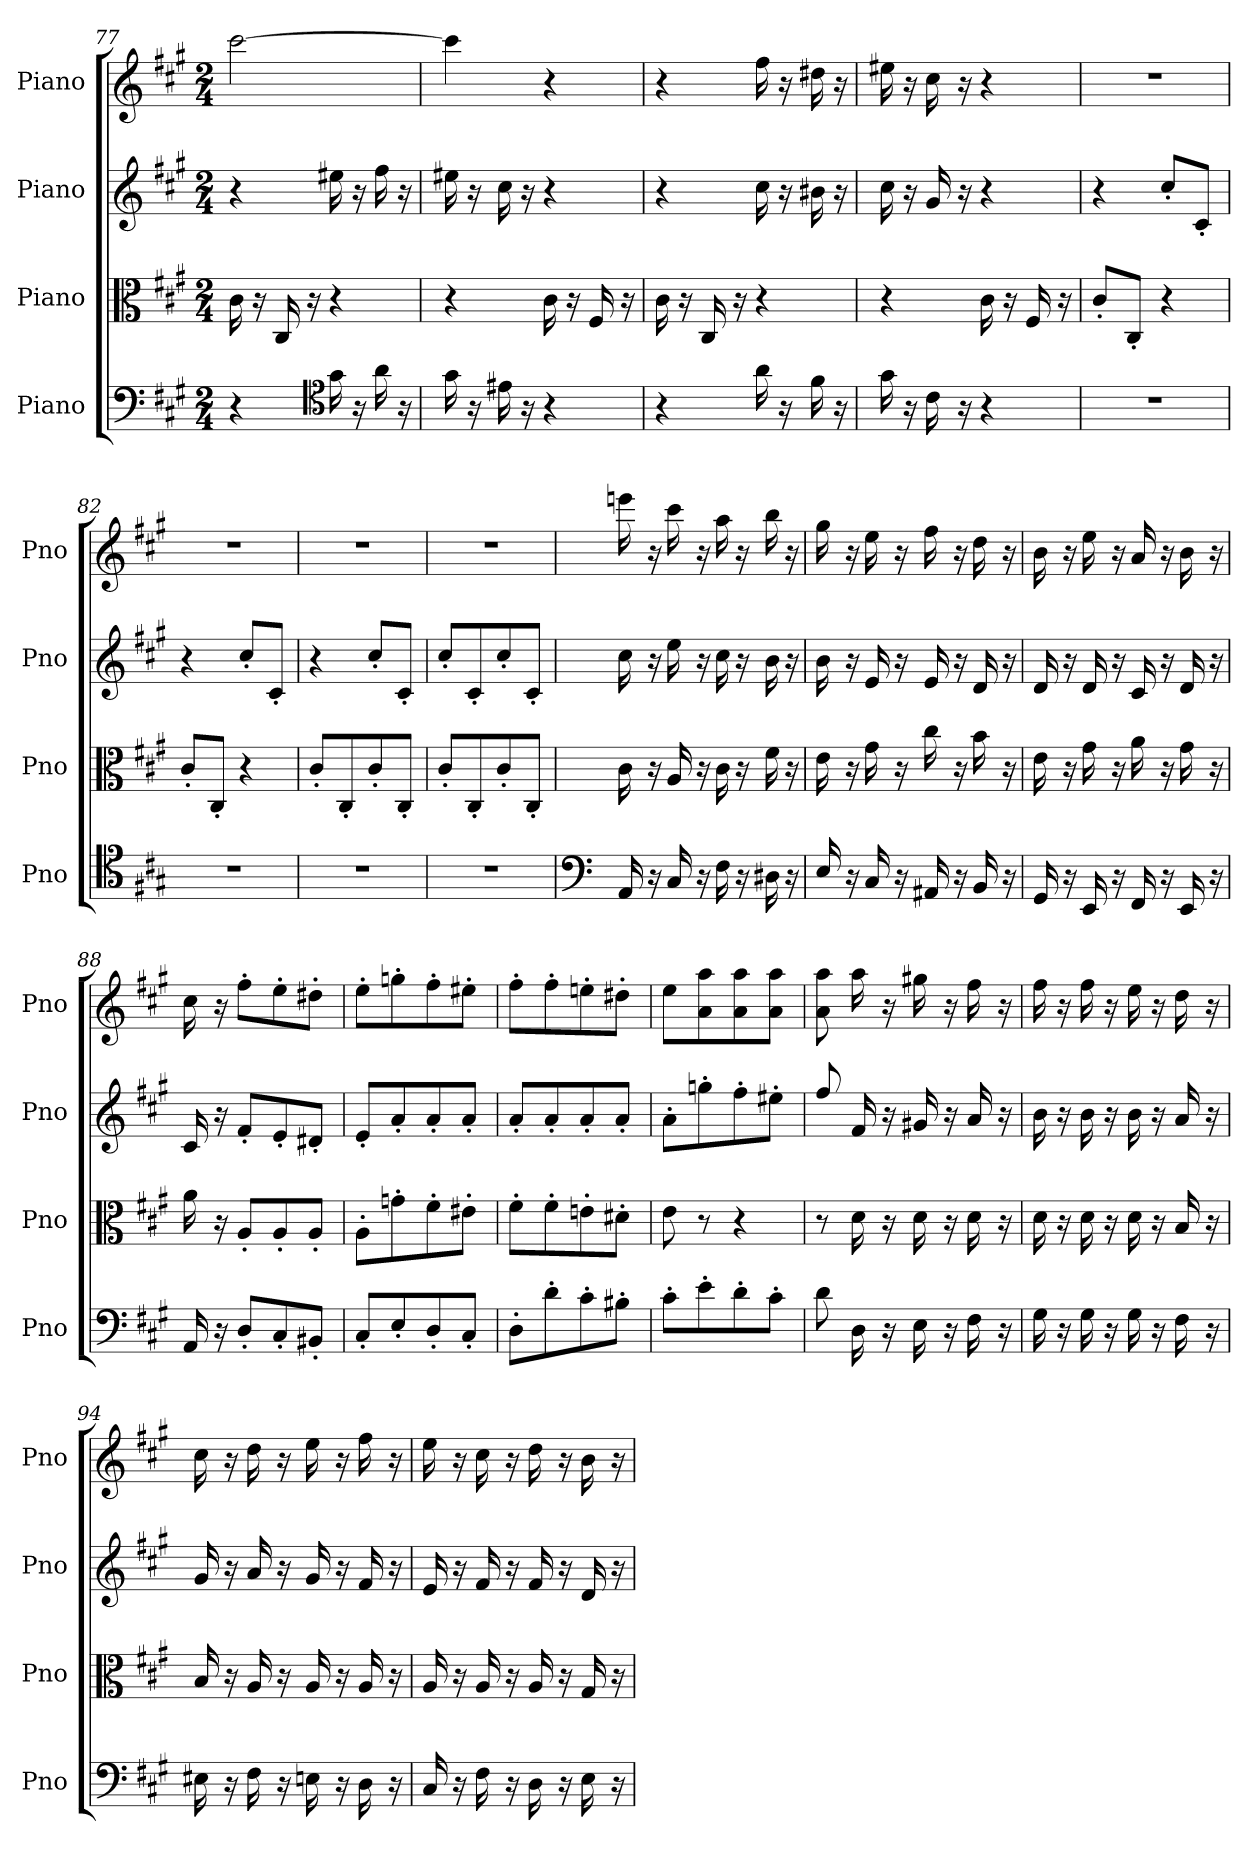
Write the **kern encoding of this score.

**kern	**kern	**kern	**kern
*part4	*part3	*part2	*part1
*staff4	*staff3	*staff2	*staff1
*I"Piano	*I"Piano	*I"Piano	*I"Piano
*I'Pno	*I'Pno	*I'Pno	*I'Pno
*clefF4	*clefC3	*clefG2	*clefG2
*k[f#c#g#]	*k[f#c#g#]	*k[f#c#g#]	*k[f#c#g#]
*M2/4	*M2/4	*M2/4	*M2/4
=77	=77	=77	=77
4r	16c#\	4r	[2ccc#\
.	16r	.	.
.	16C#/	.	.
.	16r	.	.
*clefC4	*	*	*
16g#\	4r	16ee#X\	.
16r	.	16r	.
16a\	.	16ff#\	.
16r	.	16r	.
=78	=78	=78	=78
16g#\	4r	16ee#X\	4ccc#\]
16r	.	16r	.
16e#X\	.	16cc#\	.
16r	.	16r	.
4r	16c#\	4r	4r
.	16r	.	.
.	16F#/	.	.
.	16r	.	.
!!LO:LB:g=z
=79	=79	=79	=79
4r	16c#\	4r	4r
.	16r	.	.
.	16C#/	.	.
.	16r	.	.
16a\	4r	16cc#\	16ff#\
16r	.	16r	16r
16f#\	.	16b#X\	16dd#X\
16r	.	16r	16r
=80	=80	=80	=80
16g#\	4r	16cc#\	16ee#X\
16r	.	16r	16r
16c#\	.	16g#/	16cc#\
16r	.	16r	16r
4r	16c#\	4r	4r
.	16r	.	.
.	16F#/	.	.
.	16r	.	.
=81	=81	=81	=81
2r	8c#'/L	4r	2r
.	8C#'/J	.	.
.	4r	8cc#'/L	.
.	.	8c#'/J	.
=82	=82	=82	=82
2r	8c#'/L	4r	2r
.	8C#'/J	.	.
.	4r	8cc#'/L	.
.	.	8c#'/J	.
=83	=83	=83	=83
2r	8c#'/L	4r	2r
.	8C#'/	.	.
.	8c#'/	8cc#'/L	.
.	8C#'/J	8c#'/J	.
=84	=84	=84	=84
2r	8c#'/L	8cc#'/L	2r
.	8C#'/	8c#'/	.
.	8c#'/	8cc#'/	.
.	8C#'/J	8c#'/J	.
=85	=85	=85	=85
*clefF4	*	*	*
16AA/	16c#\	16cc#\	16eeen\
16r	16r	16r	16r
16C#/	16A/	16ee\	16ccc#\
16r	16r	16r	16r
16F#\	16c#\	16cc#\	16aa\
16r	16r	16r	16r
16D#X\	16f#\	16b\	16bb\
16r	16r	16r	16r
=86	=86	=86	=86
16E/	16e\	16b\	16gg#\
16r	16r	16r	16r
16C#/	16g#\	16e/	16ee\
16r	16r	16r	16r
16AA#X/	16cc#\	16e/	16ff#\
16r	16r	16r	16r
16BB/	16b\	16d/	16dd\
16r	16r	16r	16r
=87	=87	=87	=87
16GG#/	16e\	16d/	16b\
16r	16r	16r	16r
16EE/	16g#\	16d/	16ee\
16r	16r	16r	16r
16FF#/	16a\	16c#/	16a/
16r	16r	16r	16r
16EE/	16g#\	16d/	16b\
16r	16r	16r	16r
!!LO:PB:g=z
=88	=88	=88	=88
16AA/	16a\	16c#/	16cc#\
16r	16r	16r	16r
8D'/L	8A'/L	8f#'/L	8ff#'\L
8C#'/	8A'/	8e'/	8ee'\
8BB#X'/J	8A'/J	8d#X'/J	8dd#X'\J
=89	=89	=89	=89
8C#'/L	8A'\L	8e'/L	8ee'\L
8E'/	8gn'\	8a'/	8ggn'\
8D'/	8f#'\	8a'/	8ff#'\
8C#'/J	8e#X'\J	8a'/J	8ee#X'\J
=90	=90	=90	=90
8D'\L	8f#'\L	8a'/L	8ff#'\L
8d'\	8f#'\	8a'/	8ff#'\
8c#'\	8en'\	8a'/	8een'\
8B#X'\J	8d#X'\J	8a'/J	8dd#X'\J
=91	=91	=91	=91
8c#'\L	8e\	8a'\L	8ee\L
8e'\	8r	8ggn'\	8a\ 8aa\
8d'\	4r	8ff#'\	8a\ 8aa\
8c#'\J	.	8ee#X'\J	8a\ 8aa\J
=92	=92	=92	=92
8d\	8r	8ff#/	8a\ 8aa\
16D\	16d\	16f#/	16aa\
16r	16r	16r	16r
16E\	16d\	16g#X/	16gg#X\
16r	16r	16r	16r
16F#\	16d\	16a/	16ff#\
16r	16r	16r	16r
=93	=93	=93	=93
16G#\	16d\	16b\	16ff#\
16r	16r	16r	16r
16G#\	16d\	16b\	16ff#\
16r	16r	16r	16r
16G#\	16d\	16b\	16ee\
16r	16r	16r	16r
16F#\	16B/	16a/	16dd\
16r	16r	16r	16r
=94	=94	=94	=94
16E#X\	16B/	16g#/	16cc#\
16r	16r	16r	16r
16F#\	16A/	16a/	16dd\
16r	16r	16r	16r
16En\	16A/	16g#/	16ee\
16r	16r	16r	16r
16D\	16A/	16f#/	16ff#\
16r	16r	16r	16r
=95	=95	=95	=95
16C#/	16A/	16e/	16ee\
16r	16r	16r	16r
16F#\	16A/	16f#/	16cc#\
16r	16r	16r	16r
16D\	16A/	16f#/	16dd\
16r	16r	16r	16r
16E\	16G#/	16d/	16b\
16r	16r	16r	16r
=	=	=	=
*-	*-	*-	*-
